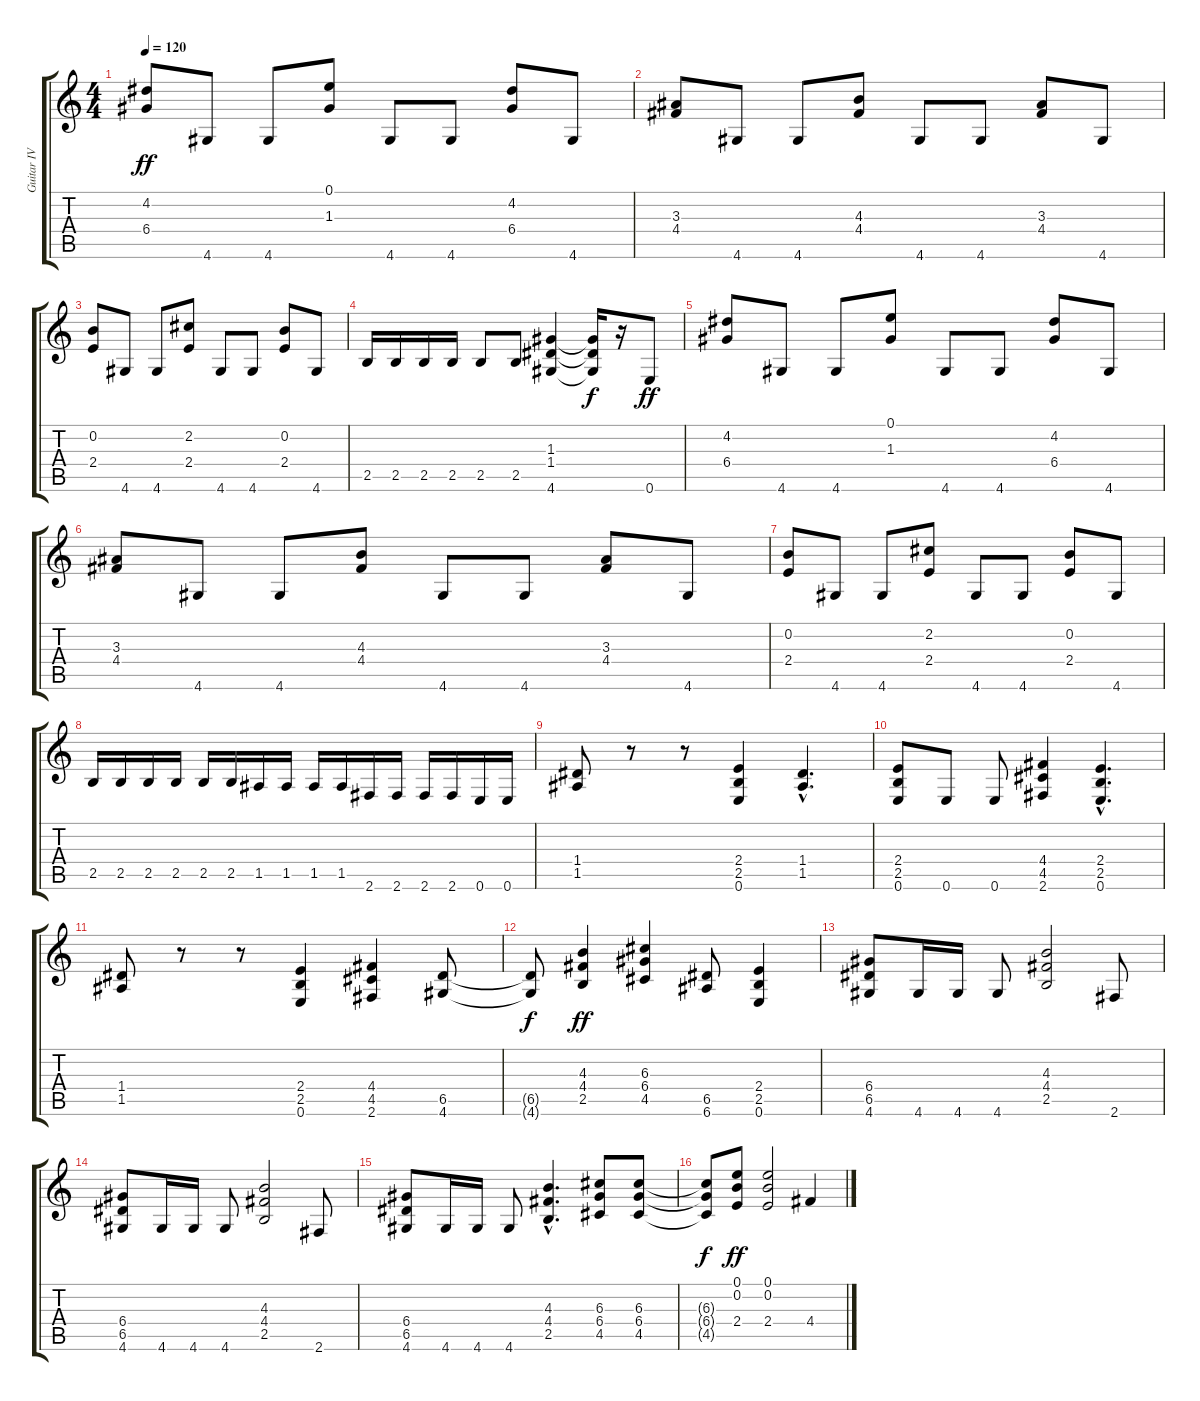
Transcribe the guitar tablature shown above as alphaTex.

\track ("Guitar IV" "Guitar IV") {instrument distortionguitar}
\staff {score tabs}
\tuning (E4 B3 G3 D3 A2 E2) {hide}
\ts (4 4)
\tempo 120
\clef g2
\ks c
(4.2 6.4).8{dy ff} 4.6.8 4.6.8 (0.1 1.3).8 4.6.8 4.6.8 (4.2 6.4).8 4.6.8 |
(3.3 4.4).8 4.6.8 4.6.8 (4.3 4.4).8 4.6.8 4.6.8 (3.3 4.4).8 4.6.8 |
(0.2 2.4).8 4.6.8 4.6.8 (2.2 2.4).8 4.6.8 4.6.8 (0.2 2.4).8 4.6.8 |
2.5.16 2.5.16 2.5.16 2.5.16 2.5.8 2.5.8 (1.3 1.4 4.6).4 (1.3{t} 1.4{t} 4.6{t}).16{dy f} r.16 0.6.8{dy ff} |
(4.2 6.4).8 4.6.8 4.6.8 (0.1 1.3).8 4.6.8 4.6.8 (4.2 6.4).8 4.6.8 |
(3.3 4.4).8 4.6.8 4.6.8 (4.3 4.4).8 4.6.8 4.6.8 (3.3 4.4).8 4.6.8 |
(0.2 2.4).8 4.6.8 4.6.8 (2.2 2.4).8 4.6.8 4.6.8 (0.2 2.4).8 4.6.8 |
2.5.16 2.5.16 2.5.16 2.5.16 2.5.16 2.5.16 1.5.16 1.5.16 1.5.16 1.5.16 2.6.16 2.6.16 2.6.16 2.6.16 0.6.16 0.6.16 |
(1.4 1.5).8 r.8 r.8 (2.4 2.5 0.6).4 (1.4{hac} 1.5{hac}).4{d} |
(2.4 2.5 0.6).8 0.6.8 0.6.8 (4.4 4.5 2.6).4 (2.4{hac} 2.5{hac} 0.6{hac}).4{d} |
(1.4 1.5).8 r.8 r.8 (2.4 2.5 0.6).4 (4.4 4.5 2.6).4 (6.5 4.6).8 |
(6.5{t} 4.6{t}).8{dy f} (4.3 4.4 2.5).4{dy ff} (6.3 6.4 4.5).4 (6.5 6.6).8 (2.4 2.5 0.6).4 |
(6.4 6.5 4.6).8 4.6.16 4.6.16 4.6.8 (4.3 4.4 2.5).2 2.6.8 |
(6.4 6.5 4.6).8 4.6.16 4.6.16 4.6.8 (4.3 4.4 2.5).2 2.6.8 |
(6.4 6.5 4.6).8 4.6.16 4.6.16 4.6.8 (4.3{hac} 4.4{hac} 2.5{hac}).4{d} (6.3 6.4 4.5).8 (6.3 6.4 4.5).8 |
(6.3{t} 6.4{t} 4.5{t}).8{dy f} (0.1 0.2 2.4).8{dy ff} (0.1 0.2 2.4).2 4.4.4
